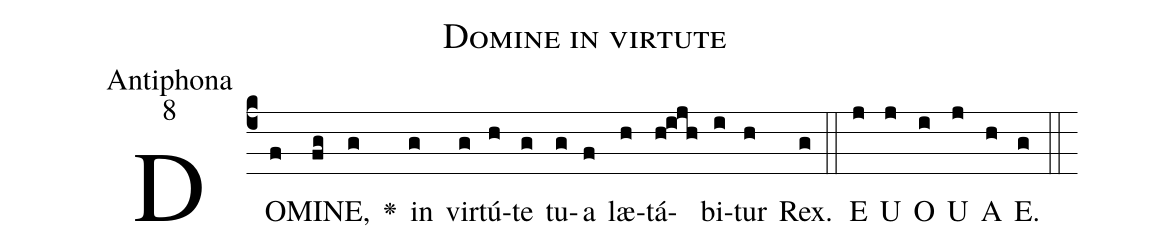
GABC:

name:Domine in virtute;
office-part:Antiphona;
mode:8;
%%
(c4) DO(f)MI(fg)NE,(g) <v>\greheightstar</v>() in(g) vir(g)tú(h)te(g) tu(g)a(f) læ(h)tá(h!ijh)bi(i)tur(h) Rex.(g) (::) E(j) U(j) O(i) U(j) A(h) E.(g) (::)
